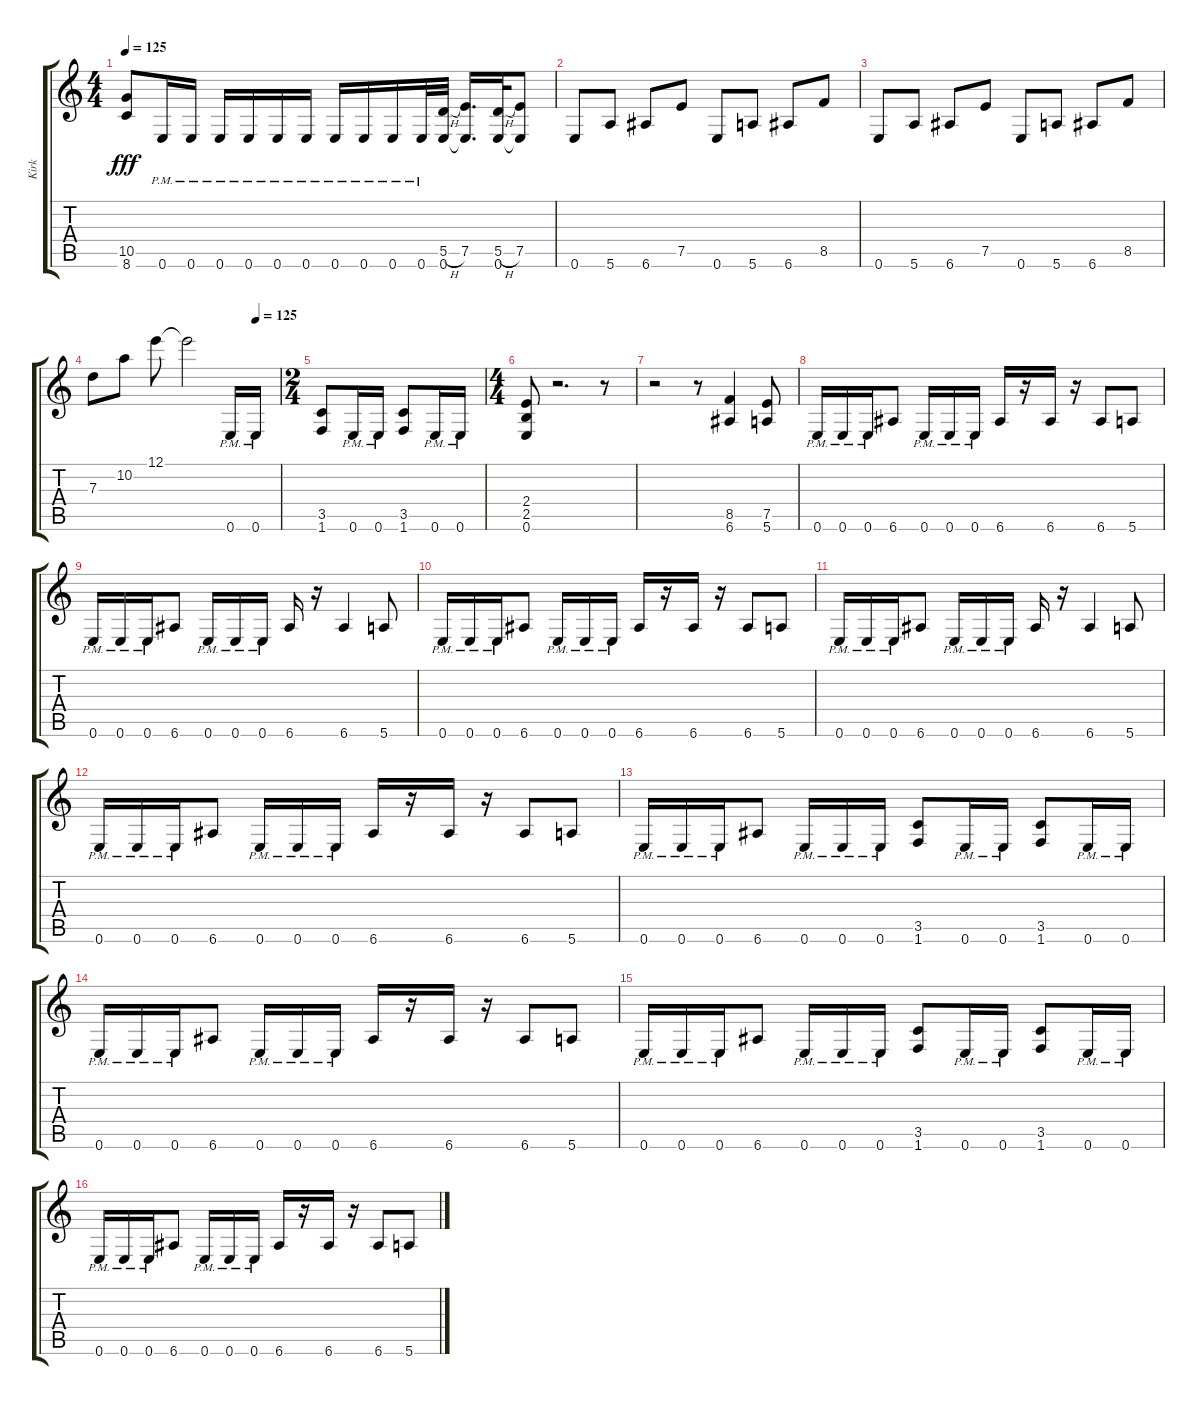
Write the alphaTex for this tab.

\track ("Kirk" "Kirk") {instrument distortionguitar}
\staff {score tabs}
\tuning (E4 B3 G3 D3 A2 E2) {hide}
\ts (4 4)
\tempo 125
\clef g2
\ks c
(10.5 8.6).8{dy fff} 0.6{pm}.16 0.6{pm}.16 0.6{pm}.16 0.6{pm}.16 0.6{pm}.16 0.6{pm}.16 0.6{pm}.16 0.6{pm}.16 0.6{pm}.16 0.6{pm}.32 (5.5{h} 0.6).32 (7.5 0.6{t}).16{d} (5.5{h} 0.6).32 (7.5 0.6{t}).8 |
0.6.8 5.6.8 6.6.8 7.5.8 0.6.8 5.6.8 6.6.8 8.5.8 |
0.6.8 5.6.8 6.6.8 7.5.8 0.6.8 5.6.8 6.6.8 8.5.8 |
\tempo (125 0.875)
7.3.8 10.2.8 12.1.8 12.1{t}.2 0.6{pm}.16 0.6{pm}.16 |
\ts (2 4)
(3.5 1.6).8 0.6{pm}.16 0.6{pm}.16 (3.5 1.6).8 0.6{pm}.16 0.6{pm}.16 |
\ts (4 4)
(2.4 2.5 0.6).8 r.2{d} r.8 |
r.2 r.8 (8.5 6.6).4 (7.5 5.6).8 |
0.6{pm}.16 0.6{pm}.16 0.6{pm}.16 6.6.8 0.6{pm}.16 0.6{pm}.16 0.6{pm}.16 6.6.16 r.16 6.6.16 r.16 6.6.8 5.6.8 |
0.6{pm}.16 0.6{pm}.16 0.6{pm}.16 6.6.8 0.6{pm}.16 0.6{pm}.16 0.6{pm}.16 6.6.16 r.16 6.6.4 5.6.8 |
0.6{pm}.16 0.6{pm}.16 0.6{pm}.16 6.6.8 0.6{pm}.16 0.6{pm}.16 0.6{pm}.16 6.6.16 r.16 6.6.16 r.16 6.6.8 5.6.8 |
0.6{pm}.16 0.6{pm}.16 0.6{pm}.16 6.6.8 0.6{pm}.16 0.6{pm}.16 0.6{pm}.16 6.6.16 r.16 6.6.4 5.6.8 |
0.6{pm}.16 0.6{pm}.16 0.6{pm}.16 6.6.8 0.6{pm}.16 0.6{pm}.16 0.6{pm}.16 6.6.16 r.16 6.6.16 r.16 6.6.8 5.6.8 |
0.6{pm}.16 0.6{pm}.16 0.6{pm}.16 6.6.8 0.6{pm}.16 0.6{pm}.16 0.6{pm}.16 (3.5 1.6).8 0.6{pm}.16 0.6{pm}.16 (3.5 1.6).8 0.6{pm}.16 0.6{pm}.16 |
0.6{pm}.16 0.6{pm}.16 0.6{pm}.16 6.6.8 0.6{pm}.16 0.6{pm}.16 0.6{pm}.16 6.6.16 r.16 6.6.16 r.16 6.6.8 5.6.8 |
0.6{pm}.16 0.6{pm}.16 0.6{pm}.16 6.6.8 0.6{pm}.16 0.6{pm}.16 0.6{pm}.16 (3.5 1.6).8 0.6{pm}.16 0.6{pm}.16 (3.5 1.6).8 0.6{pm}.16 0.6{pm}.16 |
0.6{pm}.16 0.6{pm}.16 0.6{pm}.16 6.6.8 0.6{pm}.16 0.6{pm}.16 0.6{pm}.16 6.6.16 r.16 6.6.16 r.16 6.6.8 5.6.8
